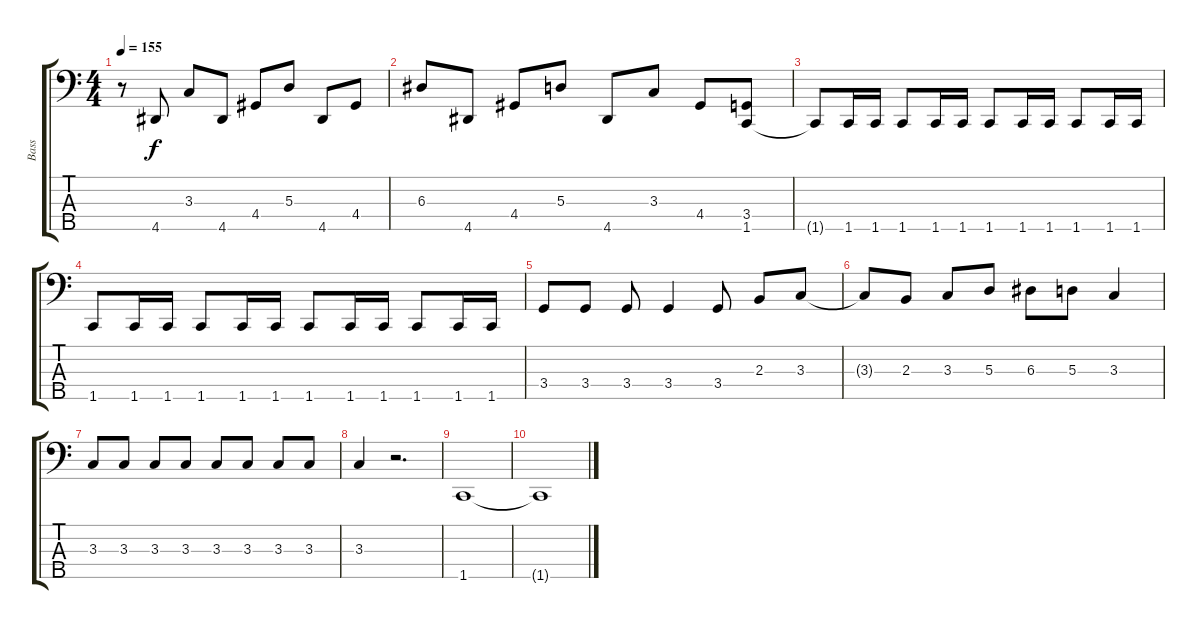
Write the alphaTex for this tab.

\track ("Bass" "Bass") {instrument electricbassfinger}
\staff {score tabs}
\tuning (G2 D2 A1 E1 B0) {hide}
\ts (4 4)
\tempo 155
\clef f4
\ks c
r.8{dy f} 4.5.8 3.3.8 4.5.8 4.4.8 5.3.8 4.5.8 4.4.8 |
6.3.8 4.5.8 4.4.8 5.3.8 4.5.8 3.3.8 4.4.8 (3.4 1.5).8 |
1.5{t}.8 1.5.16 1.5.16 1.5.8 1.5.16 1.5.16 1.5.8 1.5.16 1.5.16 1.5.8 1.5.16 1.5.16 |
1.5.8 1.5.16 1.5.16 1.5.8 1.5.16 1.5.16 1.5.8 1.5.16 1.5.16 1.5.8 1.5.16 1.5.16 |
3.4.8 3.4.8 3.4.8 3.4.4 3.4.8 2.3.8 3.3.8 |
3.3{t}.8 2.3.8 3.3.8 5.3.8 6.3.8 5.3.8 3.3.4 |
3.3.8 3.3.8 3.3.8 3.3.8 3.3.8 3.3.8 3.3.8 3.3.8 |
3.3.4 r.2{d} |
1.5.1 |
1.5{t}.1
